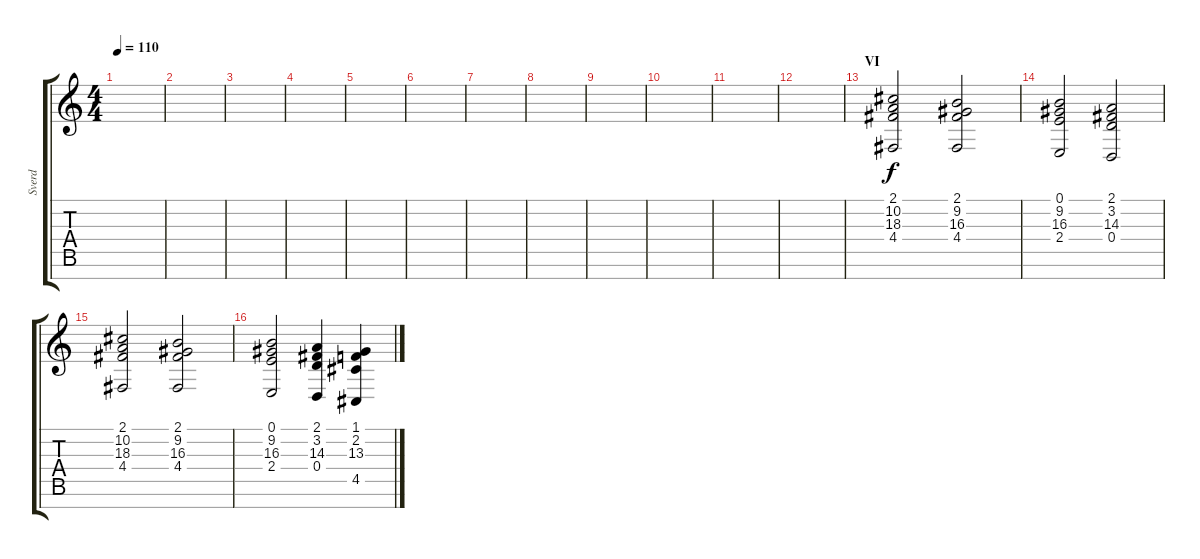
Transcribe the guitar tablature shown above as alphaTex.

\track ("Sverd" "Sverd") {instrument stringensemble1}
\staff {score tabs}
\tuning (E4 B3 G3 D3 A2 E2 B1) {hide}
\ts (4 4)
\tempo 110
\clef g2
\ks c
|
|
|
|
|
|
|
|
|
|
|
|
\section ("" "VI")
(2.1 10.2 18.3 4.4).2{volume 9} (2.1 9.2 16.3 4.4).2 |
(0.1 9.2 16.3 2.4).2{volume 9} (2.1 3.2 14.3 0.4).2 |
(2.1 10.2 18.3 4.4).2{volume 9} (2.1 9.2 16.3 4.4).2 |
(0.1 9.2 16.3 2.4).2{volume 9} (2.1 3.2 14.3 0.4).4 (1.1 2.2 13.3 4.5).4
